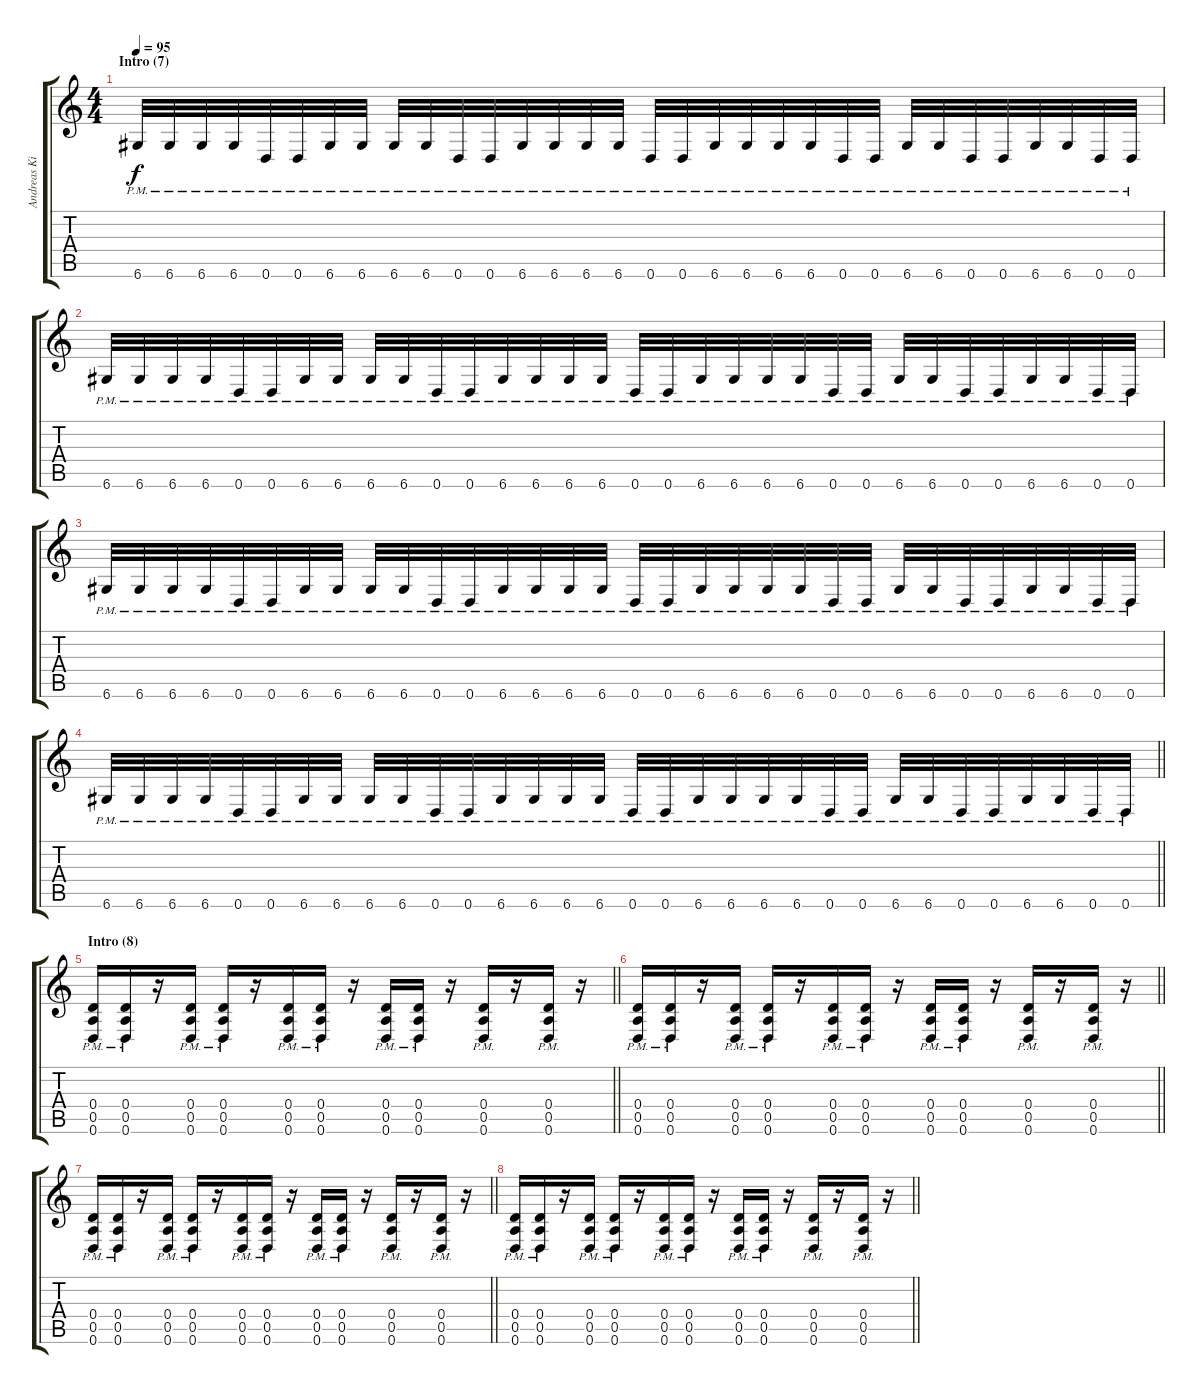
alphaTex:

\track ("Andreas Kisser 1" "Andreas Ki") {instrument distortionguitar}
\staff {score tabs}
\tuning (E4 B3 G3 D3 A2 D2) {hide}
\ts (4 4)
\section ("" "Intro (7)")
\tempo 95
\clef g2
\ks c
6.6{pm}.32{dy f} 6.6{pm}.32 6.6{pm}.32 6.6{pm}.32 0.6{pm}.32 0.6{pm}.32 6.6{pm}.32 6.6{pm}.32 6.6{pm}.32 6.6{pm}.32 0.6{pm}.32 0.6{pm}.32 6.6{pm}.32 6.6{pm}.32 6.6{pm}.32 6.6{pm}.32 0.6{pm}.32 0.6{pm}.32 6.6{pm}.32 6.6{pm}.32 6.6{pm}.32 6.6{pm}.32 0.6{pm}.32 0.6{pm}.32 6.6{pm}.32 6.6{pm}.32 0.6{pm}.32 0.6{pm}.32 6.6{pm}.32 6.6{pm}.32 0.6{pm}.32 0.6{pm}.32 |
6.6{pm}.32 6.6{pm}.32 6.6{pm}.32 6.6{pm}.32 0.6{pm}.32 0.6{pm}.32 6.6{pm}.32 6.6{pm}.32 6.6{pm}.32 6.6{pm}.32 0.6{pm}.32 0.6{pm}.32 6.6{pm}.32 6.6{pm}.32 6.6{pm}.32 6.6{pm}.32 0.6{pm}.32 0.6{pm}.32 6.6{pm}.32 6.6{pm}.32 6.6{pm}.32 6.6{pm}.32 0.6{pm}.32 0.6{pm}.32 6.6{pm}.32 6.6{pm}.32 0.6{pm}.32 0.6{pm}.32 6.6{pm}.32 6.6{pm}.32 0.6{pm}.32 0.6{pm}.32 |
6.6{pm}.32 6.6{pm}.32 6.6{pm}.32 6.6{pm}.32 0.6{pm}.32 0.6{pm}.32 6.6{pm}.32 6.6{pm}.32 6.6{pm}.32 6.6{pm}.32 0.6{pm}.32 0.6{pm}.32 6.6{pm}.32 6.6{pm}.32 6.6{pm}.32 6.6{pm}.32 0.6{pm}.32 0.6{pm}.32 6.6{pm}.32 6.6{pm}.32 6.6{pm}.32 6.6{pm}.32 0.6{pm}.32 0.6{pm}.32 6.6{pm}.32 6.6{pm}.32 0.6{pm}.32 0.6{pm}.32 6.6{pm}.32 6.6{pm}.32 0.6{pm}.32 0.6{pm}.32 |
\barLineRight lightlight
6.6{pm}.32 6.6{pm}.32 6.6{pm}.32 6.6{pm}.32 0.6{pm}.32 0.6{pm}.32 6.6{pm}.32 6.6{pm}.32 6.6{pm}.32 6.6{pm}.32 0.6{pm}.32 0.6{pm}.32 6.6{pm}.32 6.6{pm}.32 6.6{pm}.32 6.6{pm}.32 0.6{pm}.32 0.6{pm}.32 6.6{pm}.32 6.6{pm}.32 6.6{pm}.32 6.6{pm}.32 0.6{pm}.32 0.6{pm}.32 6.6{pm}.32 6.6{pm}.32 0.6{pm}.32 0.6{pm}.32 6.6{pm}.32 6.6{pm}.32 0.6{pm}.32 0.6{pm}.32 |
\section ("" "Intro (8)")
\barLineRight lightlight
(0.4{pm} 0.5{pm} 0.6{pm}).16 (0.4{pm} 0.5{pm} 0.6{pm}).16 r.16 (0.4{pm} 0.5{pm} 0.6{pm}).16 (0.4{pm} 0.5{pm} 0.6{pm}).16 r.16 (0.4{pm} 0.5{pm} 0.6{pm}).16 (0.4{pm} 0.5{pm} 0.6{pm}).16 r.16 (0.4{pm} 0.5{pm} 0.6{pm}).16 (0.4{pm} 0.5{pm} 0.6{pm}).16 r.16 (0.4{pm} 0.5{pm} 0.6{pm}).16 r.16 (0.4{pm} 0.5{pm} 0.6{pm}).16 r.16 |
\barLineRight lightlight
(0.4{pm} 0.5{pm} 0.6{pm}).16 (0.4{pm} 0.5{pm} 0.6{pm}).16 r.16 (0.4{pm} 0.5{pm} 0.6{pm}).16 (0.4{pm} 0.5{pm} 0.6{pm}).16 r.16 (0.4{pm} 0.5{pm} 0.6{pm}).16 (0.4{pm} 0.5{pm} 0.6{pm}).16 r.16 (0.4{pm} 0.5{pm} 0.6{pm}).16 (0.4{pm} 0.5{pm} 0.6{pm}).16 r.16 (0.4{pm} 0.5{pm} 0.6{pm}).16 r.16 (0.4{pm} 0.5{pm} 0.6{pm}).16 r.16 |
\barLineRight lightlight
(0.4{pm} 0.5{pm} 0.6{pm}).16 (0.4{pm} 0.5{pm} 0.6{pm}).16 r.16 (0.4{pm} 0.5{pm} 0.6{pm}).16 (0.4{pm} 0.5{pm} 0.6{pm}).16 r.16 (0.4{pm} 0.5{pm} 0.6{pm}).16 (0.4{pm} 0.5{pm} 0.6{pm}).16 r.16 (0.4{pm} 0.5{pm} 0.6{pm}).16 (0.4{pm} 0.5{pm} 0.6{pm}).16 r.16 (0.4{pm} 0.5{pm} 0.6{pm}).16 r.16 (0.4{pm} 0.5{pm} 0.6{pm}).16 r.16 |
\barLineRight lightlight
(0.4{pm} 0.5{pm} 0.6{pm}).16 (0.4{pm} 0.5{pm} 0.6{pm}).16 r.16 (0.4{pm} 0.5{pm} 0.6{pm}).16 (0.4{pm} 0.5{pm} 0.6{pm}).16 r.16 (0.4{pm} 0.5{pm} 0.6{pm}).16 (0.4{pm} 0.5{pm} 0.6{pm}).16 r.16 (0.4{pm} 0.5{pm} 0.6{pm}).16 (0.4{pm} 0.5{pm} 0.6{pm}).16 r.16 (0.4{pm} 0.5{pm} 0.6{pm}).16 r.16 (0.4{pm} 0.5{pm} 0.6{pm}).16 r.16
